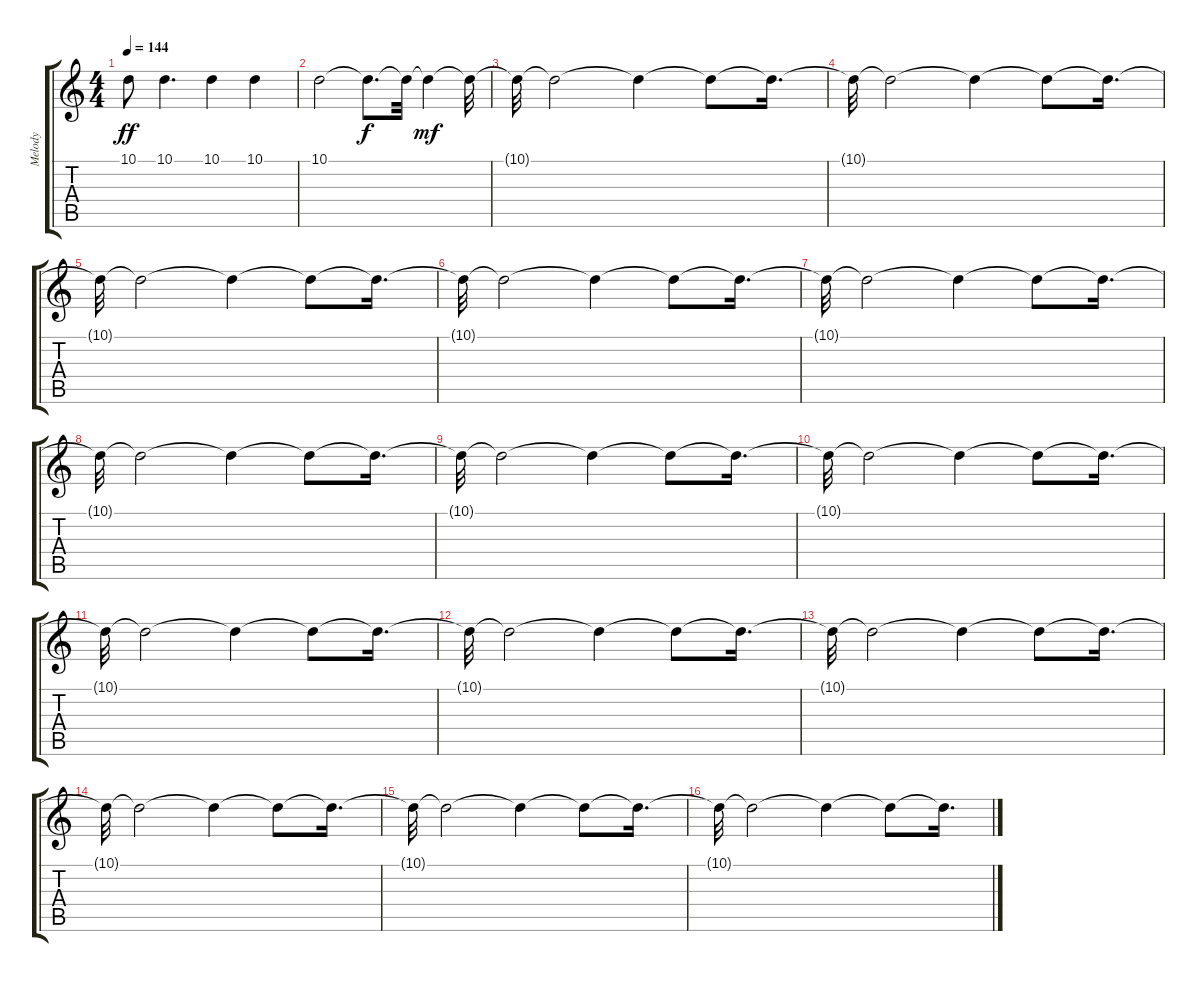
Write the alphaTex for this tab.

\track ("Melody " "Melody ") {instrument harmonica}
\staff {score tabs}
\tuning (E4 B3 G3 D3 A2 E2) {hide}
\ts (4 4)
\tempo 144
\clef g2
\ks c
10.1.8{dy ff} 10.1.4{d} 10.1.4 10.1.4 |
10.1.2 10.1{t}.8{d dy f} 10.1{t}.32 10.1{t}.4{dy mf} 10.1{t}.32 |
10.1{t}.32 10.1{t}.2 10.1{t}.4 10.1{t}.8 10.1{t}.16{d} |
10.1{t}.32 10.1{t}.2 10.1{t}.4 10.1{t}.8 10.1{t}.16{d} |
10.1{t}.32 10.1{t}.2 10.1{t}.4 10.1{t}.8 10.1{t}.16{d} |
10.1{t}.32 10.1{t}.2 10.1{t}.4 10.1{t}.8 10.1{t}.16{d} |
10.1{t}.32 10.1{t}.2 10.1{t}.4 10.1{t}.8 10.1{t}.16{d} |
10.1{t}.32 10.1{t}.2 10.1{t}.4 10.1{t}.8 10.1{t}.16{d} |
10.1{t}.32 10.1{t}.2 10.1{t}.4 10.1{t}.8 10.1{t}.16{d} |
10.1{t}.32 10.1{t}.2 10.1{t}.4 10.1{t}.8 10.1{t}.16{d} |
10.1{t}.32 10.1{t}.2 10.1{t}.4 10.1{t}.8 10.1{t}.16{d} |
10.1{t}.32 10.1{t}.2 10.1{t}.4 10.1{t}.8 10.1{t}.16{d} |
10.1{t}.32 10.1{t}.2 10.1{t}.4 10.1{t}.8 10.1{t}.16{d} |
10.1{t}.32 10.1{t}.2 10.1{t}.4 10.1{t}.8 10.1{t}.16{d} |
10.1{t}.32 10.1{t}.2 10.1{t}.4 10.1{t}.8 10.1{t}.16{d} |
10.1{t}.32 10.1{t}.2 10.1{t}.4 10.1{t}.8 10.1{t}.16{d}
